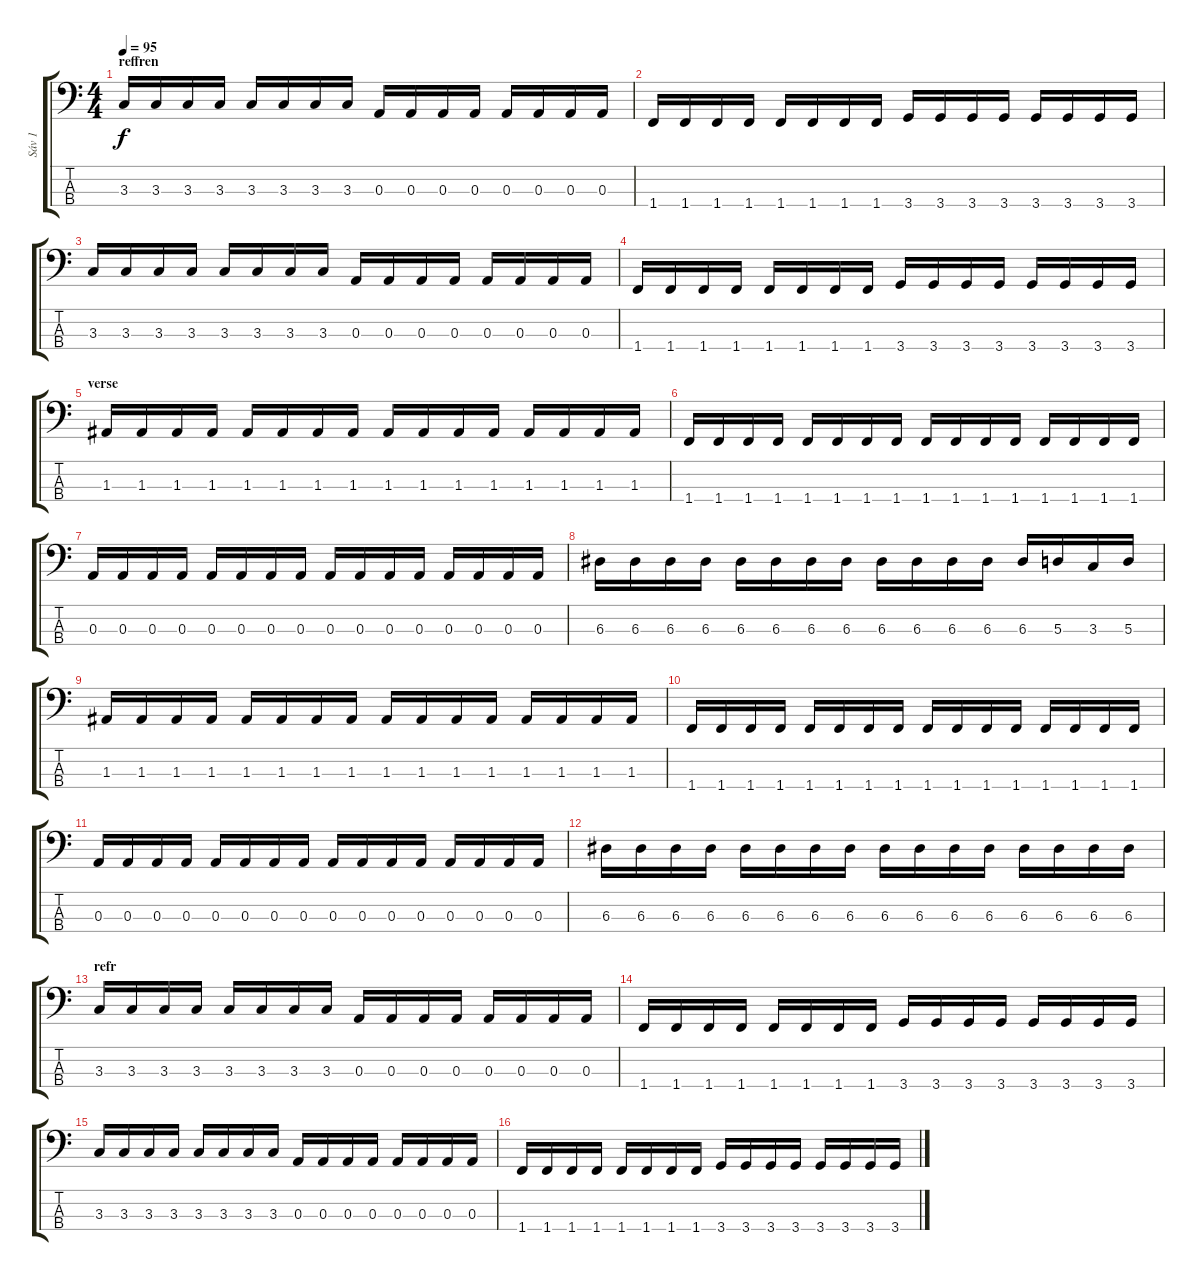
\track ("Sáv 1" "Sáv 1") {instrument electricbasspick}
\staff {score tabs}
\tuning (G2 D2 A1 E1) {hide}
\ts (4 4)
\section ("" "reffren")
\tempo 95
\clef f4
\ks c
3.3.16{dy f} 3.3.16 3.3.16 3.3.16 3.3.16 3.3.16 3.3.16 3.3.16 0.3.16 0.3.16 0.3.16 0.3.16 0.3.16 0.3.16 0.3.16 0.3.16 |
1.4.16 1.4.16 1.4.16 1.4.16 1.4.16 1.4.16 1.4.16 1.4.16 3.4.16 3.4.16 3.4.16 3.4.16 3.4.16 3.4.16 3.4.16 3.4.16 |
3.3.16 3.3.16 3.3.16 3.3.16 3.3.16 3.3.16 3.3.16 3.3.16 0.3.16 0.3.16 0.3.16 0.3.16 0.3.16 0.3.16 0.3.16 0.3.16 |
1.4.16 1.4.16 1.4.16 1.4.16 1.4.16 1.4.16 1.4.16 1.4.16 3.4.16 3.4.16 3.4.16 3.4.16 3.4.16 3.4.16 3.4.16 3.4.16 |
\section ("" "verse")
1.3.16 1.3.16 1.3.16 1.3.16 1.3.16 1.3.16 1.3.16 1.3.16 1.3.16 1.3.16 1.3.16 1.3.16 1.3.16 1.3.16 1.3.16 1.3.16 |
1.4.16 1.4.16 1.4.16 1.4.16 1.4.16 1.4.16 1.4.16 1.4.16 1.4.16 1.4.16 1.4.16 1.4.16 1.4.16 1.4.16 1.4.16 1.4.16 |
0.3.16 0.3.16 0.3.16 0.3.16 0.3.16 0.3.16 0.3.16 0.3.16 0.3.16 0.3.16 0.3.16 0.3.16 0.3.16 0.3.16 0.3.16 0.3.16 |
6.3.16 6.3.16 6.3.16 6.3.16 6.3.16 6.3.16 6.3.16 6.3.16 6.3.16 6.3.16 6.3.16 6.3.16 6.3.16 5.3.16 3.3.16 5.3.16 |
1.3.16 1.3.16 1.3.16 1.3.16 1.3.16 1.3.16 1.3.16 1.3.16 1.3.16 1.3.16 1.3.16 1.3.16 1.3.16 1.3.16 1.3.16 1.3.16 |
1.4.16 1.4.16 1.4.16 1.4.16 1.4.16 1.4.16 1.4.16 1.4.16 1.4.16 1.4.16 1.4.16 1.4.16 1.4.16 1.4.16 1.4.16 1.4.16 |
0.3.16 0.3.16 0.3.16 0.3.16 0.3.16 0.3.16 0.3.16 0.3.16 0.3.16 0.3.16 0.3.16 0.3.16 0.3.16 0.3.16 0.3.16 0.3.16 |
6.3.16 6.3.16 6.3.16 6.3.16 6.3.16 6.3.16 6.3.16 6.3.16 6.3.16 6.3.16 6.3.16 6.3.16 6.3.16 6.3.16 6.3.16 6.3.16 |
\section ("" "refr")
3.3.16 3.3.16 3.3.16 3.3.16 3.3.16 3.3.16 3.3.16 3.3.16 0.3.16 0.3.16 0.3.16 0.3.16 0.3.16 0.3.16 0.3.16 0.3.16 |
1.4.16 1.4.16 1.4.16 1.4.16 1.4.16 1.4.16 1.4.16 1.4.16 3.4.16 3.4.16 3.4.16 3.4.16 3.4.16 3.4.16 3.4.16 3.4.16 |
3.3.16 3.3.16 3.3.16 3.3.16 3.3.16 3.3.16 3.3.16 3.3.16 0.3.16 0.3.16 0.3.16 0.3.16 0.3.16 0.3.16 0.3.16 0.3.16 |
1.4.16 1.4.16 1.4.16 1.4.16 1.4.16 1.4.16 1.4.16 1.4.16 3.4.16 3.4.16 3.4.16 3.4.16 3.4.16 3.4.16 3.4.16 3.4.16
